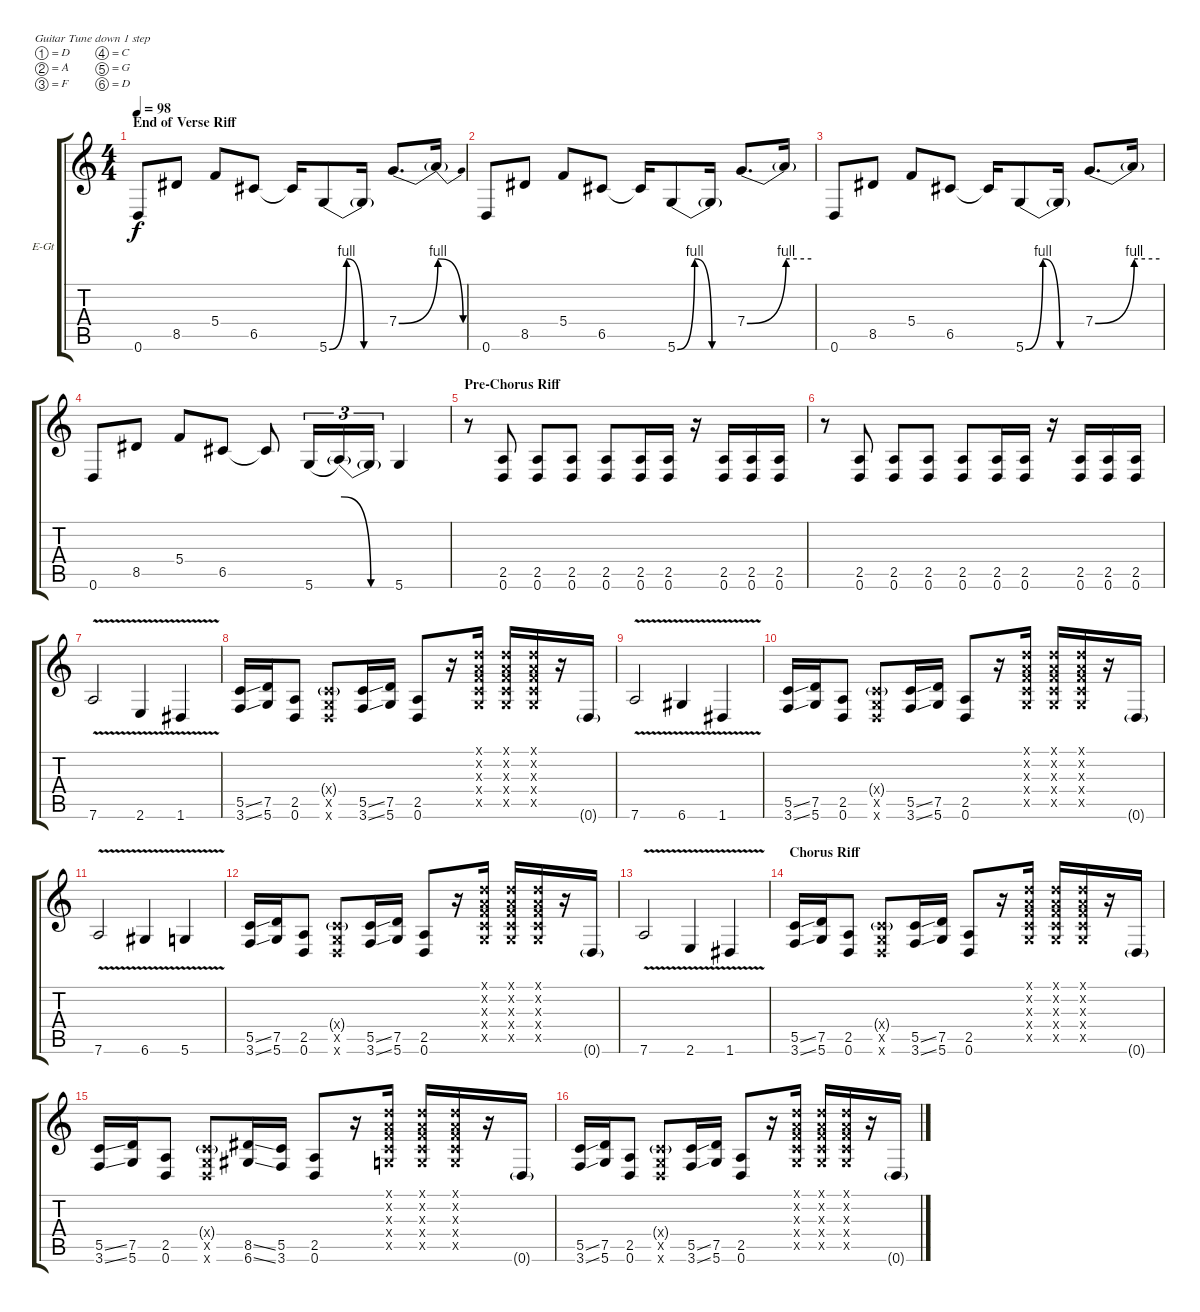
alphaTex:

\bracketExtendMode groupsimilarinstruments
\firstSystemTrackNameOrientation horizontal
\otherSystemsTrackNameOrientation horizontal
\track ("Dimebag Darrell" "E-Gt") {instrument synthbass2}
\staff {score tabs}
\tuning (D4 A3 F3 C3 G2 D2)
\ts (4 4)
\section ("" "End of Verse Riff")
\tempo 98
\clef g2
\ks c
0.6.8{dy f} 8.5.8 5.4.8 6.5.8 6.5{t}.16 5.6{be (bendrelease 0 0 30 4 30 4 60 0)}.8 5.6{be (hold 0 0 60 0) t}.16 7.4{be (bend 0 0 60 4)}.8{d} 7.4{be (release 0 4 60 0) t}.16 |
0.6.8 8.5.8 5.4.8 6.5.8 6.5{t}.16 5.6{be (bendrelease 0 0 30 4 30 4 60 0)}.8 5.6{be (hold 0 0 60 0) t}.16 7.4{be (bend 0 0 60 4)}.8{d} 7.4{be (hold 0 4 60 4) t}.16 |
0.6.8 8.5.8 5.4.8 6.5.8 6.5{t}.16 5.6{be (bendrelease 0 0 30 4 30 4 60 0)}.8 5.6{be (hold 0 0 60 0) t}.16 7.4{be (bend 0 0 60 4)}.8{d} 7.4{be (hold 0 4 60 4) t}.16 |
0.6.8 8.5.8 5.4.8 6.5.8 6.5{t}.8 5.6{be (hold 0 0 60 0)}.16{tu (3 2)} 5.6{be (release 0 4 60 0) t}.16{tu (3 2)} 5.6{be (hold 0 0 60 0) t}.16{tu (3 2)} 5.6.4 |
\section ("" "Pre-Chorus Riff")
r.8 (2.5 0.6).8 (2.5 0.6).8 (2.5 0.6).8 (2.5 0.6).8 (2.5 0.6).16 (2.5 0.6).16 r.16 (2.5 0.6).16 (2.5 0.6).16 (2.5 0.6).16 |
r.8 (2.5 0.6).8 (2.5 0.6).8 (2.5 0.6).8 (2.5 0.6).8 (2.5 0.6).16 (2.5 0.6).16 r.16 (2.5 0.6).16 (2.5 0.6).16 (2.5 0.6).16 |
7.6{v}.2 2.6{v}.4 1.6{v}.4 |
(5.5{ss} 3.6{ss}).16 (7.5 5.6).16 (2.5 0.6).8 (0.4{g x} 0.5{x} 0.6{x}).8 (5.5{ss} 3.6{ss}).16 (7.5 5.6).16 (2.5 0.6).8 r.16 (0.1{x} 0.2{x} 0.3{x} 0.4{x} 0.5{x}).16 (0.1{x} 0.2{x} 0.3{x} 0.4{x} 0.5{x}).16 (0.1{x} 0.2{x} 0.3{x} 0.4{x} 0.5{x}).16 r.16 0.6{g}.16 |
7.6{v}.2 6.6{v}.4 1.6{v}.4 |
(5.5{ss} 3.6{ss}).16 (7.5 5.6).16 (2.5 0.6).8 (0.4{g x} 0.5{x} 0.6{x}).8 (5.5{ss} 3.6{ss}).16 (7.5 5.6).16 (2.5 0.6).8 r.16 (0.1{x} 0.2{x} 0.3{x} 0.4{x} 0.5{x}).16 (0.1{x} 0.2{x} 0.3{x} 0.4{x} 0.5{x}).16 (0.1{x} 0.2{x} 0.3{x} 0.4{x} 0.5{x}).16 r.16 0.6{g}.16 |
7.6{v}.2 6.6{v}.4 5.6{v}.4 |
(5.5{ss} 3.6{ss}).16 (7.5 5.6).16 (2.5 0.6).8 (0.4{g x} 0.5{x} 0.6{x}).8 (5.5{ss} 3.6{ss}).16 (7.5 5.6).16 (2.5 0.6).8 r.16 (0.1{x} 0.2{x} 0.3{x} 0.4{x} 0.5{x}).16 (0.1{x} 0.2{x} 0.3{x} 0.4{x} 0.5{x}).16 (0.1{x} 0.2{x} 0.3{x} 0.4{x} 0.5{x}).16 r.16 0.6{g}.16 |
7.6{v}.2 2.6{v}.4 1.6{v}.4 |
\section ("" "Chorus Riff")
(5.5{ss} 3.6{ss}).16 (7.5 5.6).16 (2.5 0.6).8 (0.4{g x} 0.5{x} 0.6{x}).8 (5.5{ss} 3.6{ss}).16 (7.5 5.6).16 (2.5 0.6).8 r.16 (0.1{x} 0.2{x} 0.3{x} 0.4{x} 0.5{x}).16 (0.1{x} 0.2{x} 0.3{x} 0.4{x} 0.5{x}).16 (0.1{x} 0.2{x} 0.3{x} 0.4{x} 0.5{x}).16 r.16 0.6{g}.16 |
(5.5{ss} 3.6{ss}).16 (7.5 5.6).16 (2.5 0.6).8 (0.4{g x} 0.5{x} 0.6{x}).8 (8.5{ss} 6.6{ss}).16 (5.5 3.6).16 (2.5 0.6).8 r.16 (0.1{x} 0.2{x} 0.3{x} 0.4{x} 0.5{x}).16 (0.1{x} 0.2{x} 0.3{x} 0.4{x} 0.5{x}).16 (0.1{x} 0.2{x} 0.3{x} 0.4{x} 0.5{x}).16 r.16 0.6{g}.16 |
(5.5{ss} 3.6{ss}).16 (7.5 5.6).16 (2.5 0.6).8 (0.4{g x} 0.5{x} 0.6{x}).8 (5.5{ss} 3.6{ss}).16 (7.5 5.6).16 (2.5 0.6).8 r.16 (0.1{x} 0.2{x} 0.3{x} 0.4{x} 0.5{x}).16 (0.1{x} 0.2{x} 0.3{x} 0.4{x} 0.5{x}).16 (0.1{x} 0.2{x} 0.3{x} 0.4{x} 0.5{x}).16 r.16 0.6{g}.16
